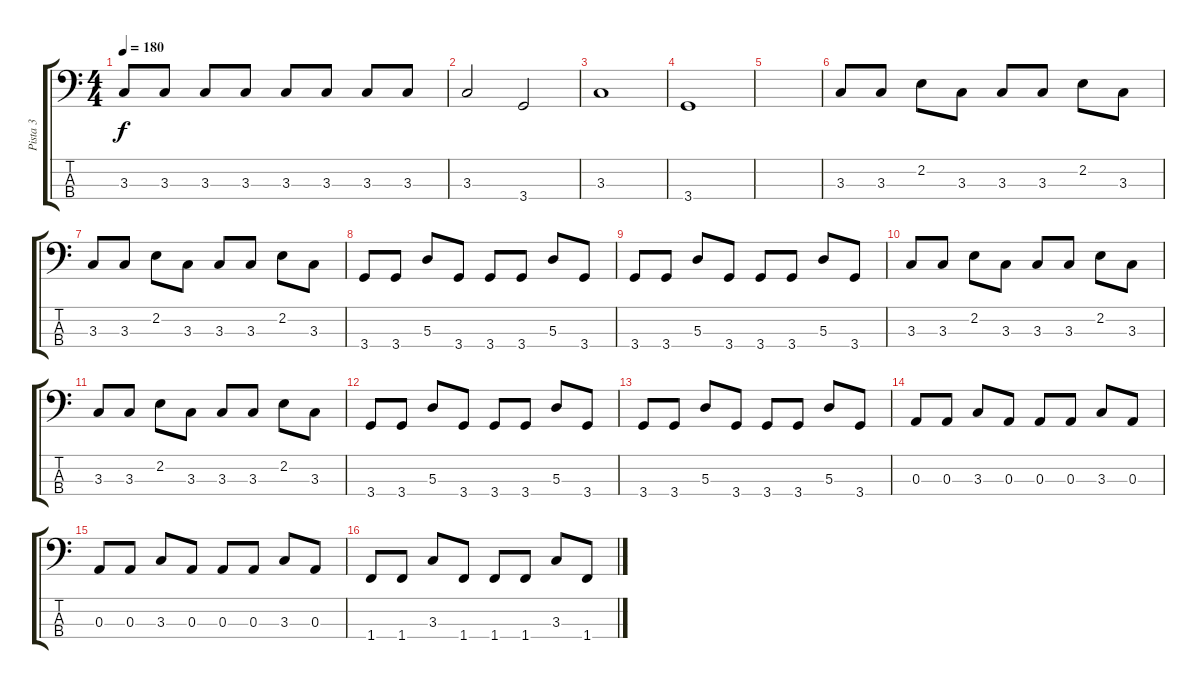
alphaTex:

\track ("Pista 3" "Pista 3") {instrument electricbasspick}
\staff {score tabs}
\tuning (G2 D2 A1 E1) {hide}
\ts (4 4)
\tempo 180
\clef f4
\ks c
3.3.8{dy f} 3.3.8 3.3.8 3.3.8 3.3.8 3.3.8 3.3.8 3.3.8 |
3.3.2 3.4.2 |
3.3.1 |
3.4.1 |
|
3.3.8 3.3.8 2.2.8 3.3.8 3.3.8 3.3.8 2.2.8 3.3.8 |
3.3.8 3.3.8 2.2.8 3.3.8 3.3.8 3.3.8 2.2.8 3.3.8 |
3.4.8 3.4.8 5.3.8 3.4.8 3.4.8 3.4.8 5.3.8 3.4.8 |
3.4.8 3.4.8 5.3.8 3.4.8 3.4.8 3.4.8 5.3.8 3.4.8 |
3.3.8 3.3.8 2.2.8 3.3.8 3.3.8 3.3.8 2.2.8 3.3.8 |
3.3.8 3.3.8 2.2.8 3.3.8 3.3.8 3.3.8 2.2.8 3.3.8 |
3.4.8 3.4.8 5.3.8 3.4.8 3.4.8 3.4.8 5.3.8 3.4.8 |
3.4.8 3.4.8 5.3.8 3.4.8 3.4.8 3.4.8 5.3.8 3.4.8 |
0.3.8 0.3.8 3.3.8 0.3.8 0.3.8 0.3.8 3.3.8 0.3.8 |
0.3.8 0.3.8 3.3.8 0.3.8 0.3.8 0.3.8 3.3.8 0.3.8 |
1.4.8 1.4.8 3.3.8 1.4.8 1.4.8 1.4.8 3.3.8 1.4.8
